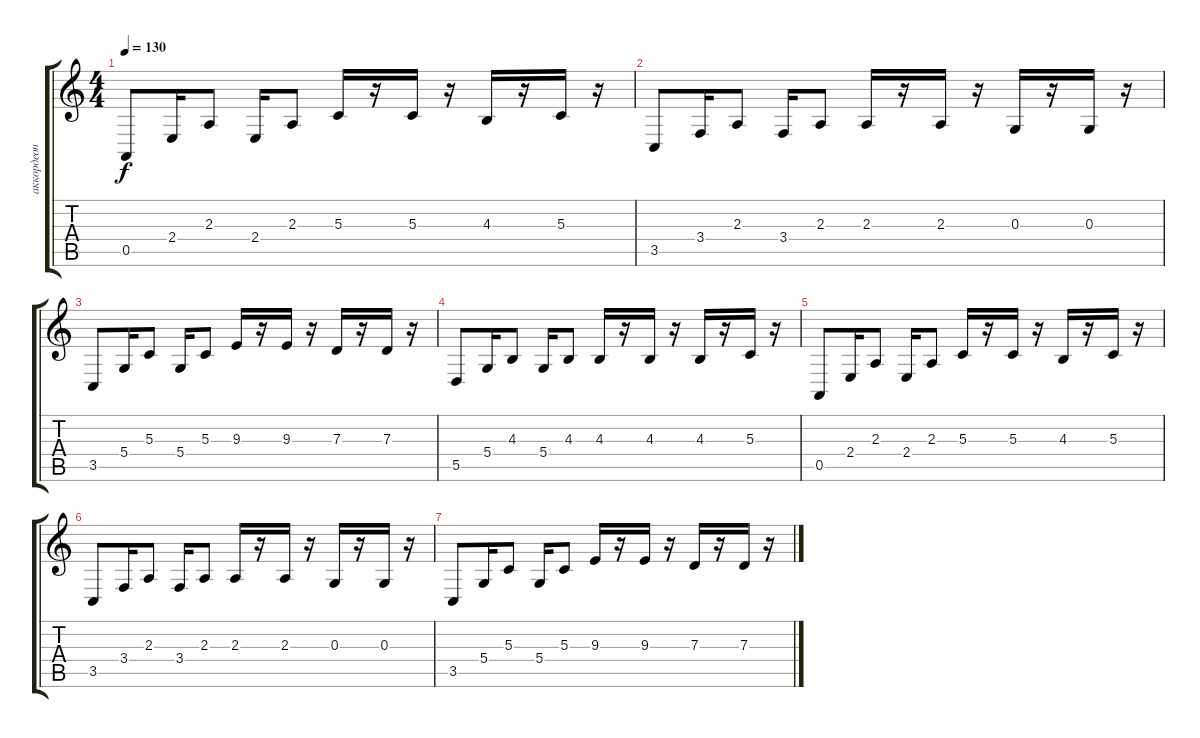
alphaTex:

\track ("аккордеон" "аккордеон") {instrument accordion}
\staff {score tabs}
\tuning (E4 B3 G3 D3 A2 E2) {hide}
\ts (4 4)
\tempo 130
\clef g2
\ks c
0.5.8{dy f} 2.4.16 2.3.8 2.4.16 2.3.8 5.3.16 r.16 5.3.16 r.16 4.3.16 r.16 5.3.16 r.16 |
3.5.8 3.4.16 2.3.8 3.4.16 2.3.8 2.3.16 r.16 2.3.16 r.16 0.3.16 r.16 0.3.16 r.16 |
3.5.8 5.4.16 5.3.8 5.4.16 5.3.8 9.3.16 r.16 9.3.16 r.16 7.3.16 r.16 7.3.16 r.16 |
5.5.8 5.4.16 4.3.8 5.4.16 4.3.8 4.3.16 r.16 4.3.16 r.16 4.3.16 r.16 5.3.16 r.16 |
0.5.8 2.4.16 2.3.8 2.4.16 2.3.8 5.3.16 r.16 5.3.16 r.16 4.3.16 r.16 5.3.16 r.16 |
3.5.8 3.4.16 2.3.8 3.4.16 2.3.8 2.3.16 r.16 2.3.16 r.16 0.3.16 r.16 0.3.16 r.16 |
3.5.8 5.4.16 5.3.8 5.4.16 5.3.8 9.3.16 r.16 9.3.16 r.16 7.3.16 r.16 7.3.16 r.16
